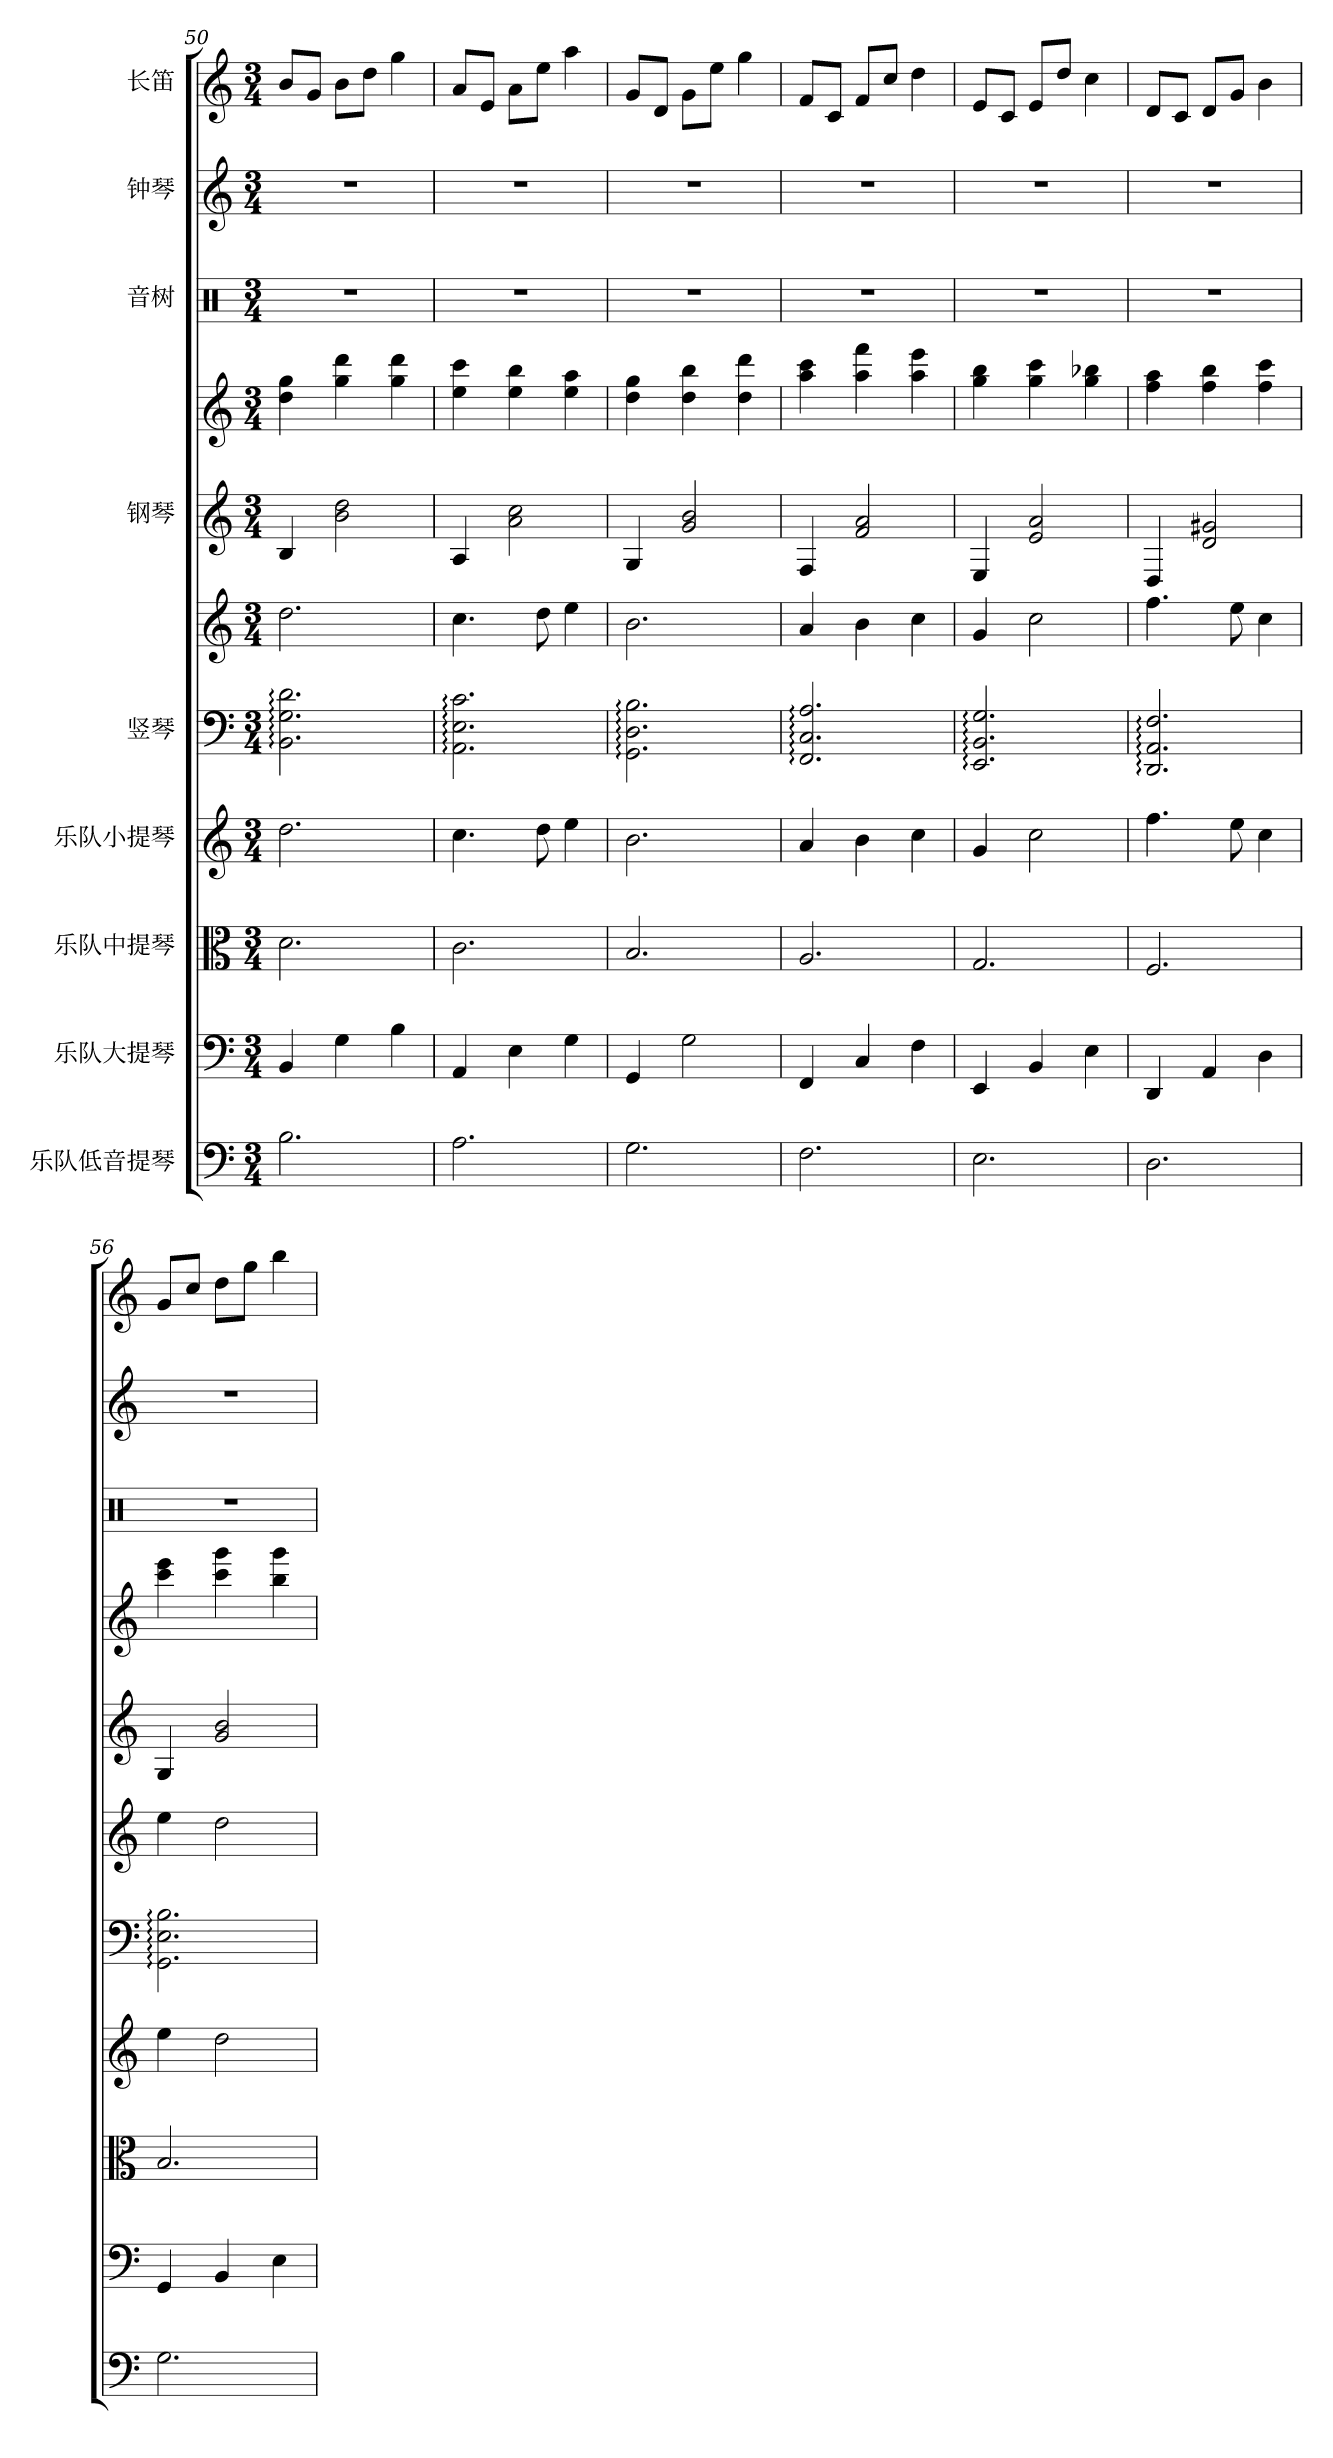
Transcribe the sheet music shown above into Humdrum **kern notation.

**kern	**kern	**kern	**kern	**kern	**kern	**kern	**kern	**kern	**kern	**kern
*part9	*part8	*part7	*part6	*part5	*part5	*part4	*part4	*part3	*part2	*part1
*staff11	*staff10	*staff9	*staff8	*staff7	*staff6	*staff5	*staff4	*staff3	*staff2	*staff1
*I"乐队低音提琴	*I"乐队大提琴	*I"乐队中提琴	*I"乐队小提琴	*I"竖琴	*	*I"钢琴	*	*I"音树	*I"钟琴	*I"长笛
!!LO:PB:g=z
*clefF4	*clefF4	*clefC3	*clefG2	*clefF4	*clefG2	*clefG2	*clefG2	*clefX	*clefG2	*clefG2
*ITrd7c12	*	*	*	*	*	*	*	*	*ITrd-14c-24	*
*k[]	*k[]	*k[]	*k[]	*k[]	*k[]	*k[]	*k[]	*k[]	*k[]	*k[]
*M3/4	*M3/4	*M3/4	*M3/4	*M3/4	*M3/4	*M3/4	*M3/4	*M3/4	*M3/4	*M3/4
=50	=50	=50	=50	=50	=50	=50	=50	=50	=50	=50
2.BB\	4BB/	2.d\	2.dd\	2.BB\: 2.G\: 2.d\:	2.dd\	4B/	4dd\ 4gg\	2.r	2.r	8b/L
.	.	.	.	.	.	.	.	.	.	8g/J
.	4G\	.	.	.	.	2b\ 2dd\	4gg\ 4ddd\	.	.	8b\L
.	.	.	.	.	.	.	.	.	.	8dd\J
.	4B\	.	.	.	.	.	4gg\ 4ddd\	.	.	4gg\
=51	=51	=51	=51	=51	=51	=51	=51	=51	=51	=51
2.AA\	4AA/	2.c\	4.cc\	2.AA\: 2.E\: 2.c\:	4.cc\	4A/	4ee\ 4ccc\	2.r	2.r	8a/L
.	.	.	.	.	.	.	.	.	.	8e/J
.	4E\	.	.	.	.	2a\ 2cc\	4ee\ 4bb\	.	.	8a\L
.	.	.	8dd\	.	8dd\	.	.	.	.	8ee\J
.	4G\	.	4ee\	.	4ee\	.	4ee\ 4aa\	.	.	4aa\
=52	=52	=52	=52	=52	=52	=52	=52	=52	=52	=52
2.GG\	4GG/	2.B/	2.b\	2.GG\: 2.D\: 2.B\:	2.b\	4G/	4dd\ 4gg\	2.r	2.r	8g/L
.	.	.	.	.	.	.	.	.	.	8d/J
.	2G\	.	.	.	.	2g/ 2b/	4dd\ 4bb\	.	.	8g\L
.	.	.	.	.	.	.	.	.	.	8ee\J
.	.	.	.	.	.	.	4dd\ 4ddd\	.	.	4gg\
=53	=53	=53	=53	=53	=53	=53	=53	=53	=53	=53
2.FF\	4FF/	2.A/	4a/	2.FF/: 2.C/: 2.A/:	4a/	4F/	4aa\ 4ccc\	2.r	2.r	8f/L
.	.	.	.	.	.	.	.	.	.	8c/J
.	4C/	.	4b\	.	4b\	2f/ 2a/	4aa\ 4fff\	.	.	8f/L
.	.	.	.	.	.	.	.	.	.	8cc/J
.	4F\	.	4cc\	.	4cc\	.	4aa\ 4eee\	.	.	4dd\
=54	=54	=54	=54	=54	=54	=54	=54	=54	=54	=54
2.EE\	4EE/	2.G/	4g/	2.EE/: 2.BB/: 2.G/:	4g/	4E/	4gg\ 4bb\	2.r	2.r	8e/L
.	.	.	.	.	.	.	.	.	.	8c/J
.	4BB/	.	2cc\	.	2cc\	2e/ 2a/	4gg\ 4ccc\	.	.	8e/L
.	.	.	.	.	.	.	.	.	.	8dd/J
.	4E\	.	.	.	.	.	4gg\ 4bb-X\	.	.	4cc\
=55	=55	=55	=55	=55	=55	=55	=55	=55	=55	=55
2.DD\	4DD/	2.F/	4.ff\	2.DD/: 2.AA/: 2.F/:	4.ff\	4D/	4ff\ 4aa\	2.r	2.r	8d/L
.	.	.	.	.	.	.	.	.	.	8c/J
.	4AA/	.	.	.	.	2d/ 2g#X/	4ff\ 4bb\	.	.	8d/L
.	.	.	8ee\	.	8ee\	.	.	.	.	8g/J
.	4D\	.	4cc\	.	4cc\	.	4ff\ 4ccc\	.	.	4b\
=56	=56	=56	=56	=56	=56	=56	=56	=56	=56	=56
2.GG\	4GG/	2.B/	4ee\	2.GG\: 2.E\: 2.B\:	4ee\	4G/	4ccc\ 4eee\	2.r	2.r	8g/L
.	.	.	.	.	.	.	.	.	.	8cc/J
.	4BB/	.	2dd\	.	2dd\	2g/ 2b/	4ccc\ 4ggg\	.	.	8dd\L
.	.	.	.	.	.	.	.	.	.	8gg\J
.	4E\	.	.	.	.	.	4bb\ 4ggg\	.	.	4bb\
=	=	=	=	=	=	=	=	=	=	=
*-	*-	*-	*-	*-	*-	*-	*-	*-	*-	*-
